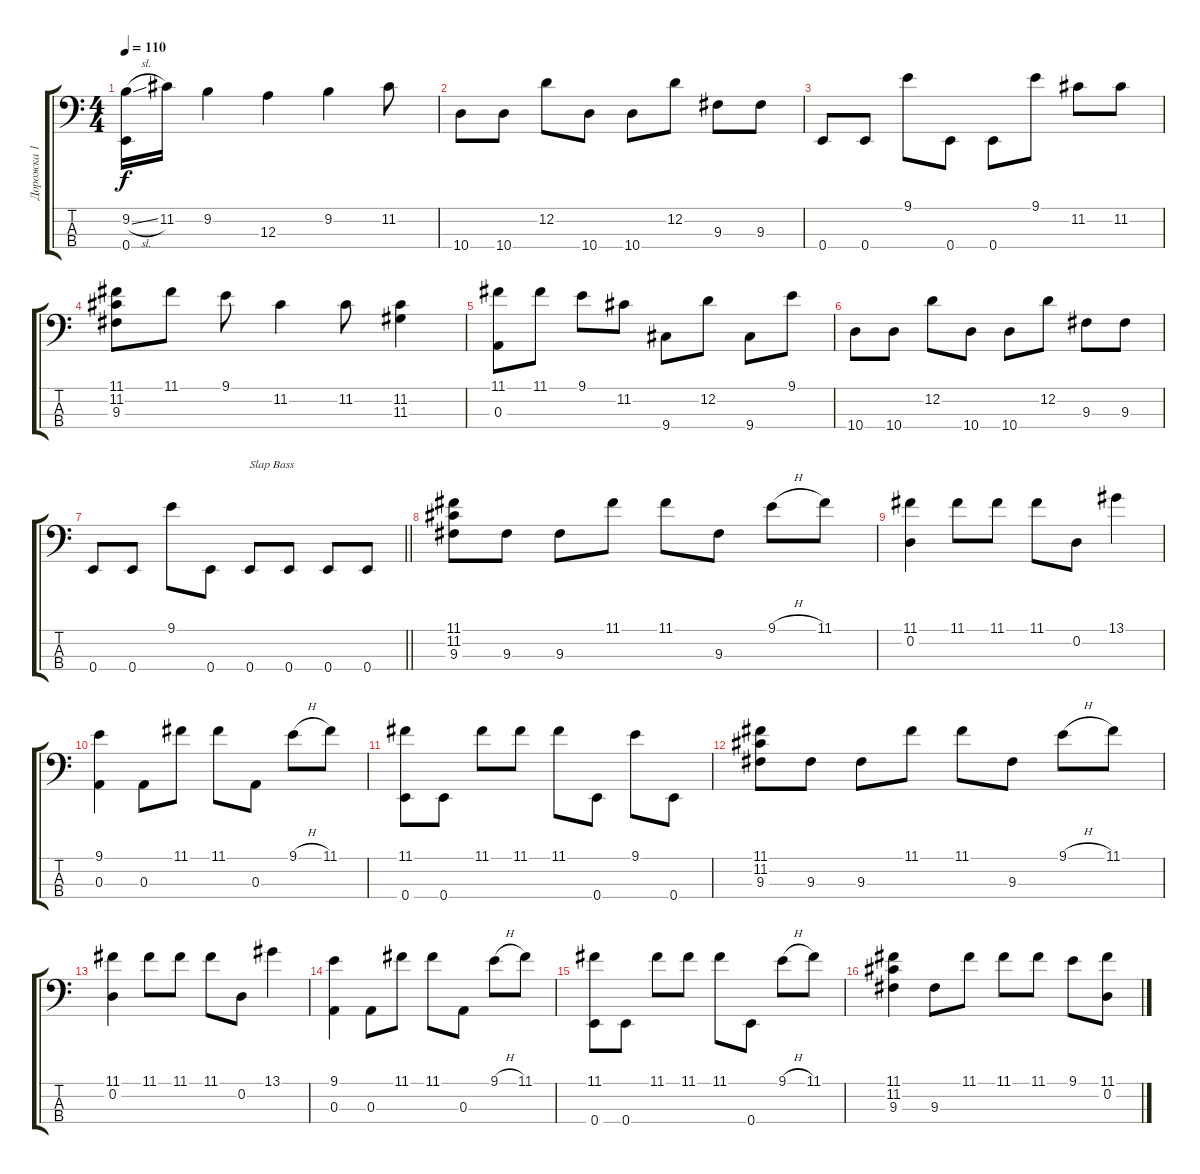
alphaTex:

\track ("Дорожка 1" "Дорожка 1") {instrument electricbassfinger}
\staff {score tabs}
\tuning (G2 D2 A1 E1) {hide}
\ts (4 4)
\tempo 110
\clef f4
\ks c
(9.2{sl} 0.4).16{dy f} 11.2.16 9.2.4 12.3.4 9.2.4 11.2.8 |
10.4.8 10.4.8 12.2.8 10.4.8 10.4.8 12.2.8 9.3.8 9.3.8 |
0.4.8 0.4.8 9.1.8 0.4.8 0.4.8 9.1.8 11.2.8 11.2.8 |
(11.1 11.2 9.3).8 11.1.8 9.1.8 11.2.4 11.2.8 (11.2 11.3).4 |
(11.1 0.3).8 11.1.8 9.1.8 11.2.8 9.4.8 12.2.8 9.4.8 9.1.8 |
10.4.8 10.4.8 12.2.8 10.4.8 10.4.8 12.2.8 9.3.8 9.3.8 |
\barLineRight lightlight
0.4.8 0.4.8 9.1.8 0.4.8 0.4.8{txt "Slap Bass" instrument slapbass2} 0.4.8 0.4.8 0.4.8 |
\section ("" "")
(11.1 11.2 9.3).8 9.3.8 9.3.8 11.1.8 11.1.8 9.3.8 9.1{h}.8 11.1.8 |
(11.1 0.2).4 11.1.8 11.1.8 11.1.8 0.2.8 13.1.4 |
(9.1 0.3).4 0.3.8 11.1.8 11.1.8 0.3.8 9.1{h}.8 11.1.8 |
(11.1 0.4).8 0.4.8 11.1.8 11.1.8 11.1.8 0.4.8 9.1.8 0.4.8 |
(11.1 11.2 9.3).8 9.3.8 9.3.8 11.1.8 11.1.8 9.3.8 9.1{h}.8 11.1.8 |
(11.1 0.2).4 11.1.8 11.1.8 11.1.8 0.2.8 13.1.4 |
(9.1 0.3).4 0.3.8 11.1.8 11.1.8 0.3.8 9.1{h}.8 11.1.8 |
(11.1 0.4).8 0.4.8 11.1.8 11.1.8 11.1.8 0.4.8 9.1{h}.8 11.1.8 |
(11.1 11.2 9.3).4 9.3.8 11.1.8 11.1.8 11.1.8 9.1.8 (11.1 0.2).8
